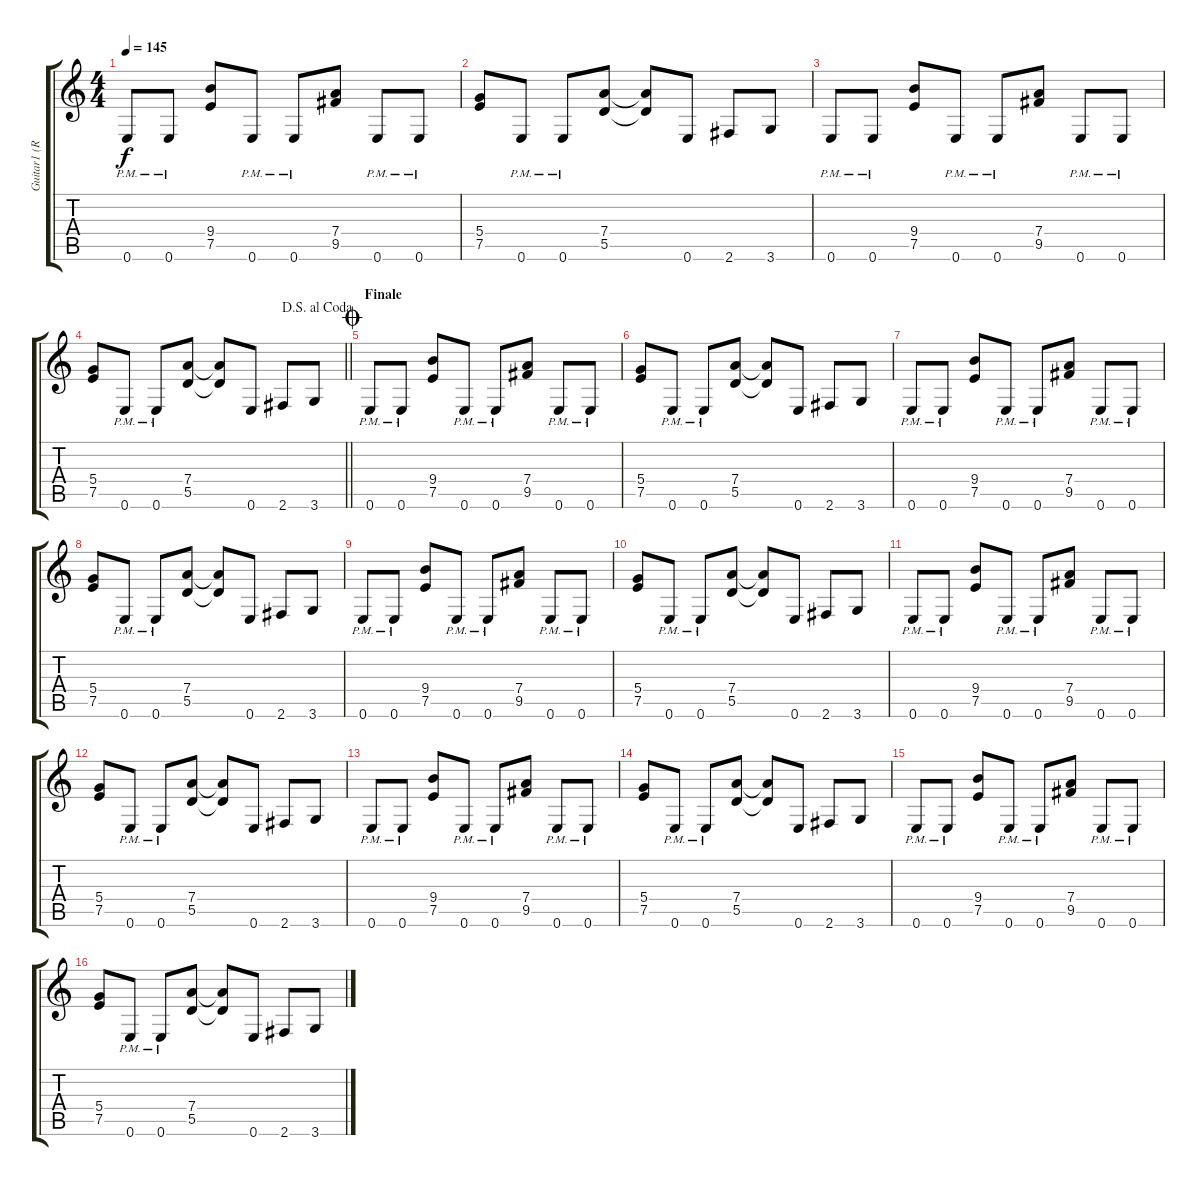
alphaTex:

\track ("Guitar1 (Rhythm)" "Guitar1 (R") {instrument distortionguitar}
\staff {score tabs}
\tuning (E4 B3 G3 D3 A2 E2) {hide}
\ts (4 4)
\tempo 145
\clef g2
\ks c
0.6{pm}.8{dy f volume 11} 0.6{pm}.8 (9.4 7.5).8 0.6{pm}.8 0.6{pm}.8 (7.4 9.5).8 0.6{pm}.8 0.6{pm}.8 |
(5.4 7.5).8 0.6{pm}.8 0.6{pm}.8 (7.4 5.5).8 (7.4{t} 5.5{t}).8 0.6.8 2.6.8 3.6.8 |
0.6{pm}.8 0.6{pm}.8 (9.4 7.5).8 0.6{pm}.8 0.6{pm}.8 (7.4 9.5).8 0.6{pm}.8 0.6{pm}.8 |
\jump dalsegnoalcoda
\barLineRight lightlight
(5.4 7.5).8 0.6{pm}.8 0.6{pm}.8 (7.4 5.5).8 (7.4{t} 5.5{t}).8 0.6.8 2.6.8 3.6.8 |
\section ("" "Finale")
\jump coda
0.6{pm}.8 0.6{pm}.8 (9.4 7.5).8 0.6{pm}.8 0.6{pm}.8 (7.4 9.5).8 0.6{pm}.8 0.6{pm}.8 |
(5.4 7.5).8 0.6{pm}.8 0.6{pm}.8 (7.4 5.5).8 (7.4{t} 5.5{t}).8 0.6.8 2.6.8 3.6.8 |
0.6{pm}.8 0.6{pm}.8 (9.4 7.5).8 0.6{pm}.8 0.6{pm}.8 (7.4 9.5).8 0.6{pm}.8 0.6{pm}.8 |
(5.4 7.5).8 0.6{pm}.8 0.6{pm}.8 (7.4 5.5).8 (7.4{t} 5.5{t}).8 0.6.8 2.6.8 3.6.8 |
0.6{pm}.8{volume 8} 0.6{pm}.8 (9.4 7.5).8 0.6{pm}.8 0.6{pm}.8 (7.4 9.5).8 0.6{pm}.8 0.6{pm}.8 |
(5.4 7.5).8 0.6{pm}.8 0.6{pm}.8 (7.4 5.5).8 (7.4{t} 5.5{t}).8 0.6.8 2.6.8 3.6.8 |
0.6{pm}.8 0.6{pm}.8 (9.4 7.5).8 0.6{pm}.8 0.6{pm}.8 (7.4 9.5).8 0.6{pm}.8 0.6{pm}.8 |
(5.4 7.5).8 0.6{pm}.8 0.6{pm}.8 (7.4 5.5).8 (7.4{t} 5.5{t}).8 0.6.8 2.6.8 3.6.8 |
0.6{pm}.8{volume 4} 0.6{pm}.8 (9.4 7.5).8 0.6{pm}.8 0.6{pm}.8 (7.4 9.5).8 0.6{pm}.8 0.6{pm}.8 |
(5.4 7.5).8 0.6{pm}.8 0.6{pm}.8 (7.4 5.5).8 (7.4{t} 5.5{t}).8 0.6.8 2.6.8 3.6.8 |
0.6{pm}.8 0.6{pm}.8 (9.4 7.5).8 0.6{pm}.8 0.6{pm}.8 (7.4 9.5).8 0.6{pm}.8 0.6{pm}.8 |
(5.4 7.5).8 0.6{pm}.8 0.6{pm}.8 (7.4 5.5).8 (7.4{t} 5.5{t}).8 0.6.8 2.6.8 3.6.8
